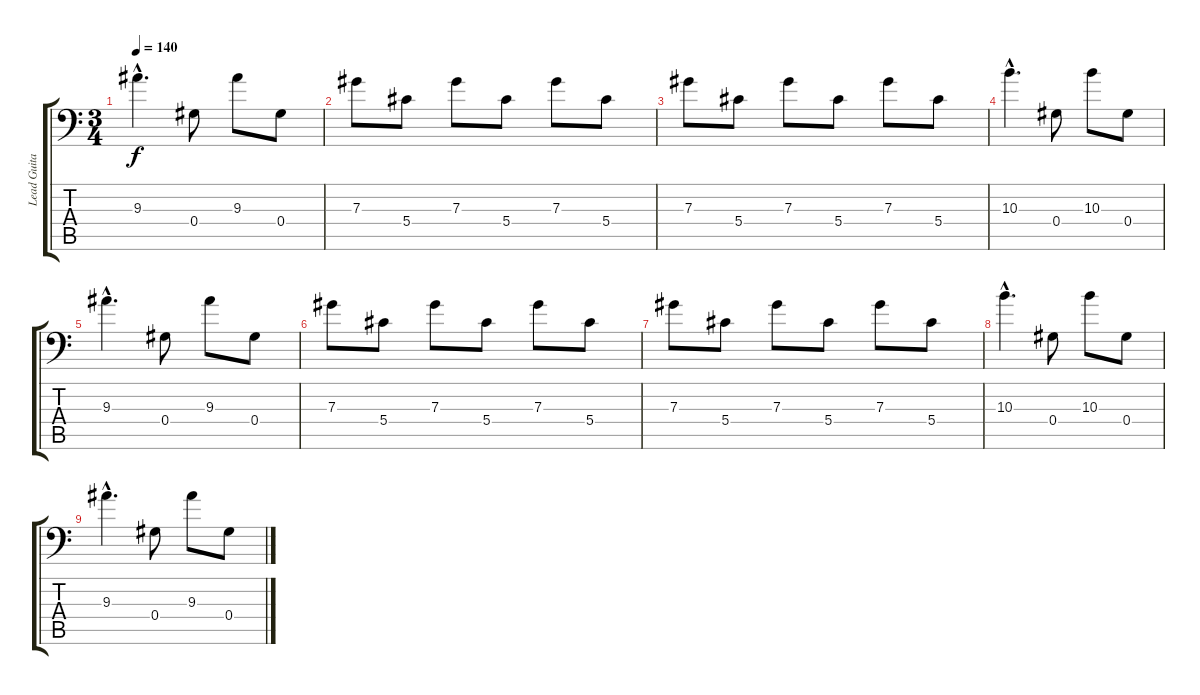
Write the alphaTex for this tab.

\track ("Lead Guitar I" "Lead Guita") {instrument distortionguitar}
\staff {score tabs}
\tuning (Bb3 F3 Db3 Ab2 Eb2 Bb1) {hide}
\ts (3 4)
\tempo 140
\clef f4
\ks c
9.3{hac}.4{d dy f} 0.4.8 9.3.8 0.4.8 |
7.3.8 5.4.8 7.3.8 5.4.8 7.3.8 5.4.8 |
7.3.8 5.4.8 7.3.8 5.4.8 7.3.8 5.4.8 |
10.3{hac}.4{d} 0.4.8 10.3.8 0.4.8 |
9.3{hac}.4{d} 0.4.8 9.3.8 0.4.8 |
7.3.8 5.4.8 7.3.8 5.4.8 7.3.8 5.4.8 |
7.3.8 5.4.8 7.3.8 5.4.8 7.3.8 5.4.8 |
10.3{hac}.4{d} 0.4.8 10.3.8 0.4.8 |
9.3{hac}.4{d} 0.4.8 9.3.8 0.4.8
